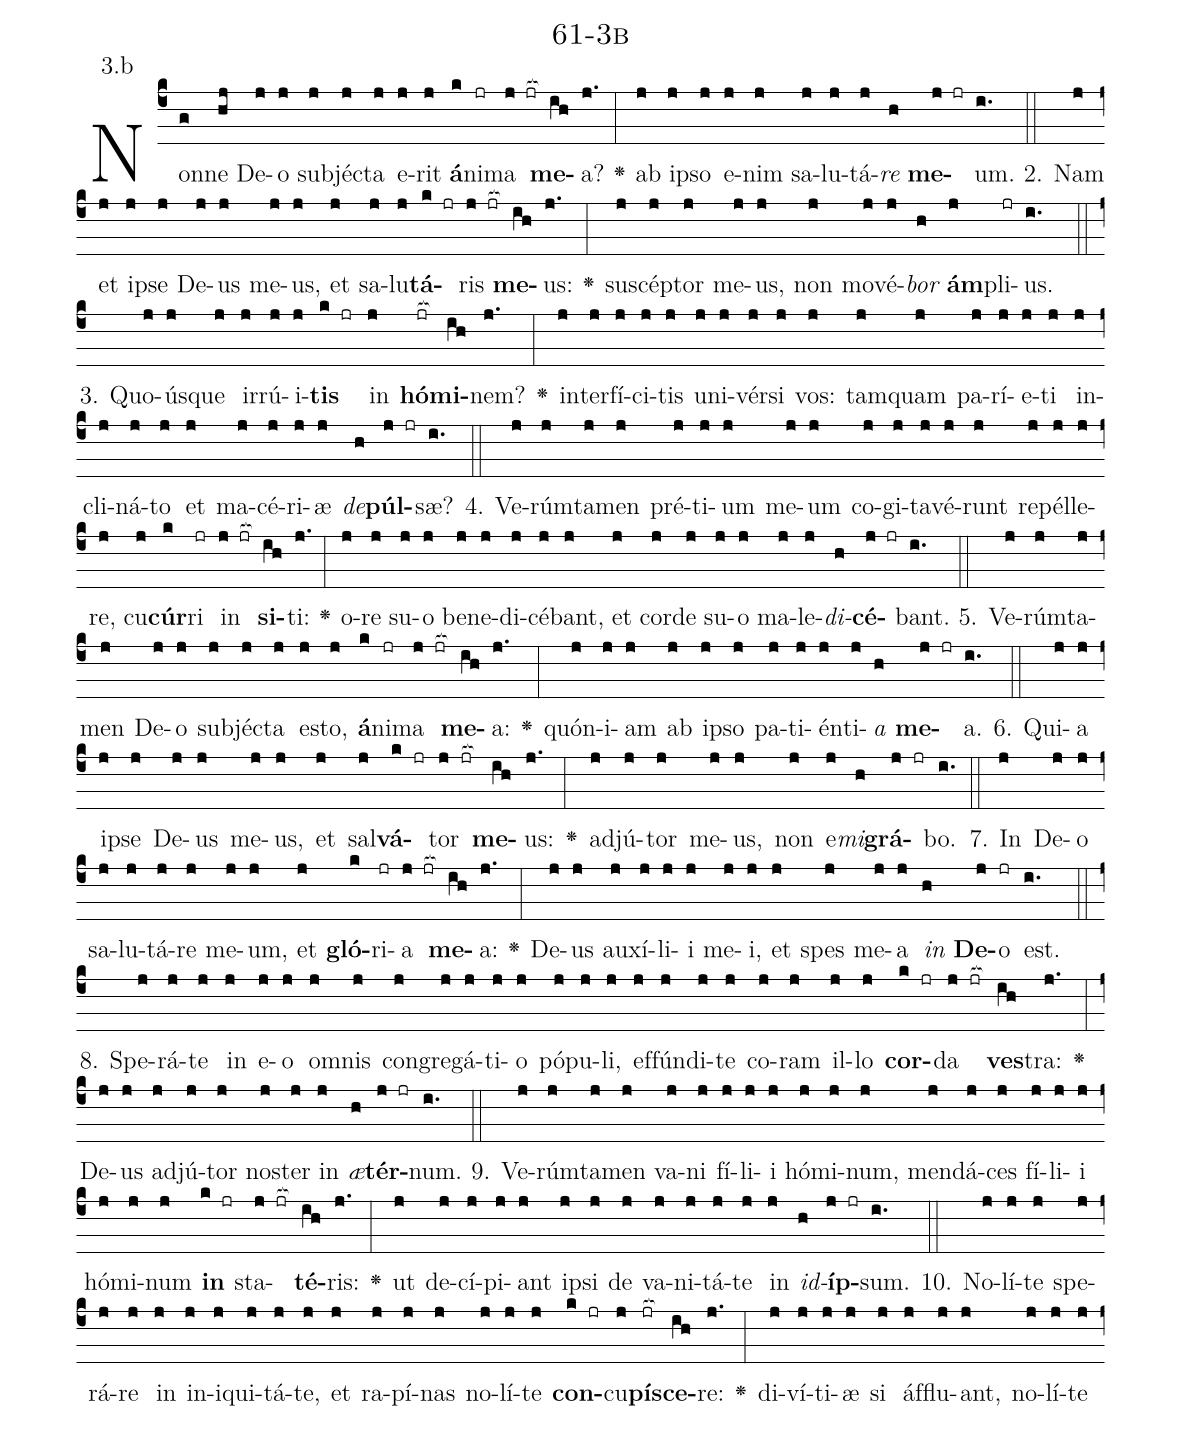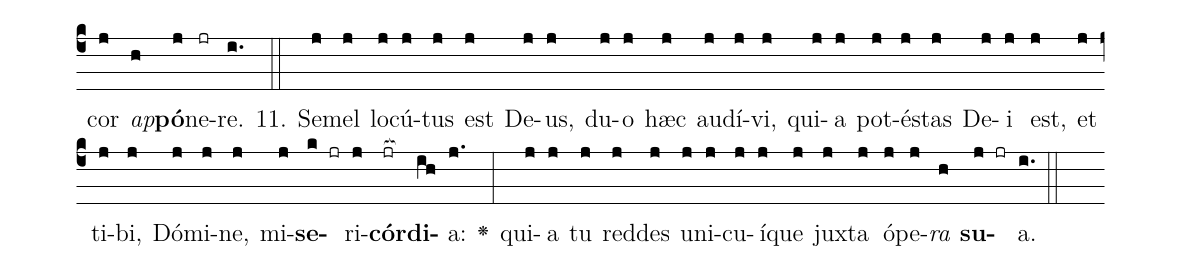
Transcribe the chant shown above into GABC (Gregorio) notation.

name: 61-3b;
annotation: 3.b;
%%
(c4)Non(g)ne(hj) De(j)o(j) sub(j)jéc(j)ta(j) e(j)rit(j) <b>á</b>(k)ni(jr)ma(j jr[ocb:1{]) <b>me</b>(ih[ocb:0}])a?(j.) <v>\greheightstar</v>(:) ab(j) ip(j)so(j) e(j)nim(j) sa(j)lu(j)tá(j)<i>re</i>(h) <b>me</b>(j jr)um.(i.) (::)
2. Nam(j) et(j) ip(j)se(j) De(j)us(j) me(j)us,(j) et(j) sa(j)lu(j)<b>tá</b>(k jr)ris(j jr[ocb:1{]) <b>me</b>(ih[ocb:0}])us:(j.) <v>\greheightstar</v>(:) su(j)scép(j)tor(j) me(j)us,(j) non(j) mo(j)vé(j)<i>bor</i>(h) <b>ám</b>(j)pli(jr)us.(i.) (::)
3. Quo(j)ús(j)que(j) ir(j)rú(j)i(j)<b>tis</b>(k jr) in(j) <b>hó</b>(jr[ocb:1{])<b>mi</b>(ih[ocb:0}])nem?(j.) <v>\greheightstar</v>(:) in(j)ter(j)fí(j)ci(j)tis(j) u(j)ni(j)vér(j)si(j) vos:(j) tam(j)quam(j) pa(j)rí(j)e(j)ti(j) in(j)cli(j)ná(j)to(j) et(j) ma(j)cé(j)ri(j)æ(j) <i>de</i>(h)<b>púl</b>(j jr)sæ?(i.) (::)
4. Ve(j)rúm(j)ta(j)men(j) pré(j)ti(j)um(j) me(j)um(j) co(j)gi(j)ta(j)vé(j)runt(j) re(j)pél(j)le(j)re,(j) cu(j)<b>cúr</b>(k)ri(jr) in(j jr[ocb:1{]) <b>si</b>(ih[ocb:0}])ti:(j.) <v>\greheightstar</v>(:) o(j)re(j) su(j)o(j) be(j)ne(j)di(j)cé(j)bant,(j) et(j) cor(j)de(j) su(j)o(j) ma(j)le(j)<i>di</i>(h)<b>cé</b>(j jr)bant.(i.) (::)
5. Ve(j)rúm(j)ta(j)men(j) De(j)o(j) sub(j)jéc(j)ta(j) es(j)to,(j) <b>á</b>(k)ni(jr)ma(j jr[ocb:1{]) <b>me</b>(ih[ocb:0}])a:(j.) <v>\greheightstar</v>(:) quón(j)i(j)am(j) ab(j) ip(j)so(j) pa(j)ti(j)én(j)ti(j)<i>a</i>(h) <b>me</b>(j jr)a.(i.) (::)
6. Qui(j)a(j) ip(j)se(j) De(j)us(j) me(j)us,(j) et(j) sal(j)<b>vá</b>(k jr)tor(j jr[ocb:1{]) <b>me</b>(ih[ocb:0}])us:(j.) <v>\greheightstar</v>(:) ad(j)jú(j)tor(j) me(j)us,(j) non(j) e(j)<i>mi</i>(h)<b>grá</b>(j jr)bo.(i.) (::)
7. In(j) De(j)o(j) sa(j)lu(j)tá(j)re(j) me(j)um,(j) et(j) <b>gló</b>(k)ri(jr)a(j jr[ocb:1{]) <b>me</b>(ih[ocb:0}])a:(j.) <v>\greheightstar</v>(:) De(j)us(j) au(j)xí(j)li(j)i(j) me(j)i,(j) et(j) spes(j) me(j)a(j) <i>in</i>(h) <b>De</b>(j)o(jr) est.(i.) (::)
8. Spe(j)rá(j)te(j) in(j) e(j)o(j) om(j)nis(j) con(j)gre(j)gá(j)ti(j)o(j) pó(j)pu(j)li,(j) ef(j)fún(j)di(j)te(j) co(j)ram(j) il(j)lo(j) <b>cor</b>(k jr)da(j jr[ocb:1{]) <b>ves</b>(ih[ocb:0}])tra:(j.) <v>\greheightstar</v>(:) De(j)us(j) ad(j)jú(j)tor(j) nos(j)ter(j) in(j) <i>æ</i>(h)<b>tér</b>(j jr)num.(i.) (::)
9. Ve(j)rúm(j)ta(j)men(j) va(j)ni(j) fí(j)li(j)i(j) hó(j)mi(j)num,(j) men(j)dá(j)ces(j) fí(j)li(j)i(j) hó(j)mi(j)num(j) <b>in</b>(k jr) sta(j jr[ocb:1{])<b>té</b>(ih[ocb:0}])ris:(j.) <v>\greheightstar</v>(:) ut(j) de(j)cí(j)pi(j)ant(j) ip(j)si(j) de(j) va(j)ni(j)tá(j)te(j) in(j) <i>id</i>(h)<b>íp</b>(j jr)sum.(i.) (::)
10. No(j)lí(j)te(j) spe(j)rá(j)re(j) in(j) in(j)i(j)qui(j)tá(j)te,(j) et(j) ra(j)pí(j)nas(j) no(j)lí(j)te(j) <b>con</b>(k jr)cu(j)<b>pí</b>(jr[ocb:1{])<b>sce</b>(ih[ocb:0}])re:(j.) <v>\greheightstar</v>(:) di(j)ví(j)ti(j)æ(j) si(j) áf(j)flu(j)ant,(j) no(j)lí(j)te(j) cor(j) <i>ap</i>(h)<b>pó</b>(j)ne(jr)re.(i.) (::)
11. Se(j)mel(j) lo(j)cú(j)tus(j) est(j) De(j)us,(j) du(j)o(j) hæc(j) au(j)dí(j)vi,(j) qui(j)a(j) pot(j)és(j)tas(j) De(j)i(j) est,(j) et(j) ti(j)bi,(j) Dó(j)mi(j)ne,(j) mi(j)<b>se</b>(k jr)ri(j)<b>cór</b>(jr[ocb:1{])<b>di</b>(ih[ocb:0}])a:(j.) <v>\greheightstar</v>(:) qui(j)a(j) tu(j) red(j)des(j) u(j)ni(j)cu(j)í(j)que(j) jux(j)ta(j) ó(j)pe(j)<i>ra</i>(h) <b>su</b>(j jr)a.(i.) (::)
